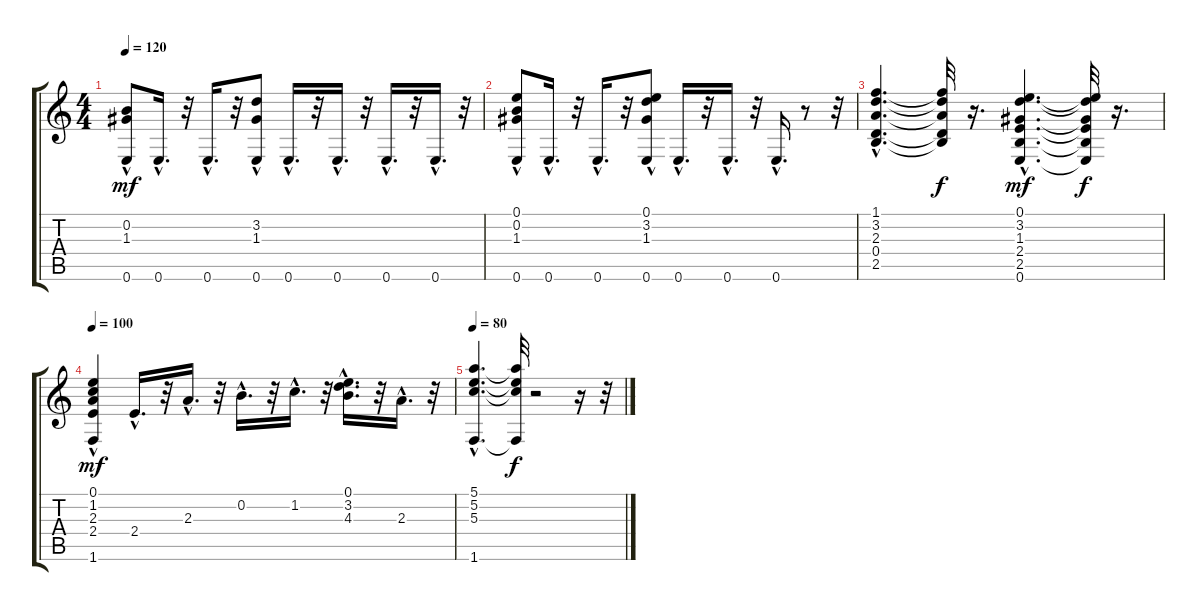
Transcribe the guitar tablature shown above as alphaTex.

\track "" {instrument acousticguitarnylon}
\staff {score tabs}
\tuning (E4 B3 G3 D3 A2 E2) {hide}
\ts (4 4)
\tempo 120
\clef g2
\ks c
(0.2 1.3 0.6{hac}).8{dy mf} 0.6{hac}.16{d} r.32 0.6{hac}.16{d} r.32 (3.2 1.3 0.6{hac}).8 0.6{hac}.16{d} r.32 0.6{hac}.16{d} r.32 0.6{hac}.16{d} r.32 0.6{hac}.16{d} r.32 |
(0.1 0.2 1.3 0.6{hac}).8 0.6{hac}.16{d} r.32 0.6{hac}.16{d} r.32 (0.1 3.2 1.3 0.6{hac}).8 0.6{hac}.16{d} r.32 0.6{hac}.16{d} r.32 0.6{hac}.16{d} r.8 r.32 |
(1.1{hac} 3.2{hac} 2.3{hac} 0.4{hac} 2.5{hac}).4{d} (1.1{t} 3.2{t} 2.3{t} 0.4{t} 2.5{t}).32{dy f} r.16{d} (0.1{hac} 3.2{hac} 1.3{hac} 2.4{hac} 2.5{hac} 0.6{hac}).4{d dy mf} (0.1{t} 3.2{t} 1.3{t} 2.4{t} 2.5{t} 0.6{t}).32{dy f} r.16{d} |
\tempo 100
(0.1{hac} 1.2{hac} 2.3{hac} 2.4{hac} 1.6{hac}).4{dy mf} 2.4{hac}.16{d} r.32 2.3{hac}.16{d} r.32 0.2{hac}.16{d} r.32 1.2{hac}.16{d} r.32 (0.1{hac} 3.2{hac} 4.3{hac}).16{d} r.32 2.3{hac}.16{d} r.32 |
\tempo 80
(5.1{hac} 5.2{hac} 5.3{hac} 1.6{hac}).4{d} (5.1{t} 5.2{t} 5.3{t} 1.6{t}).32{dy f} r.2 r.16 r.32
